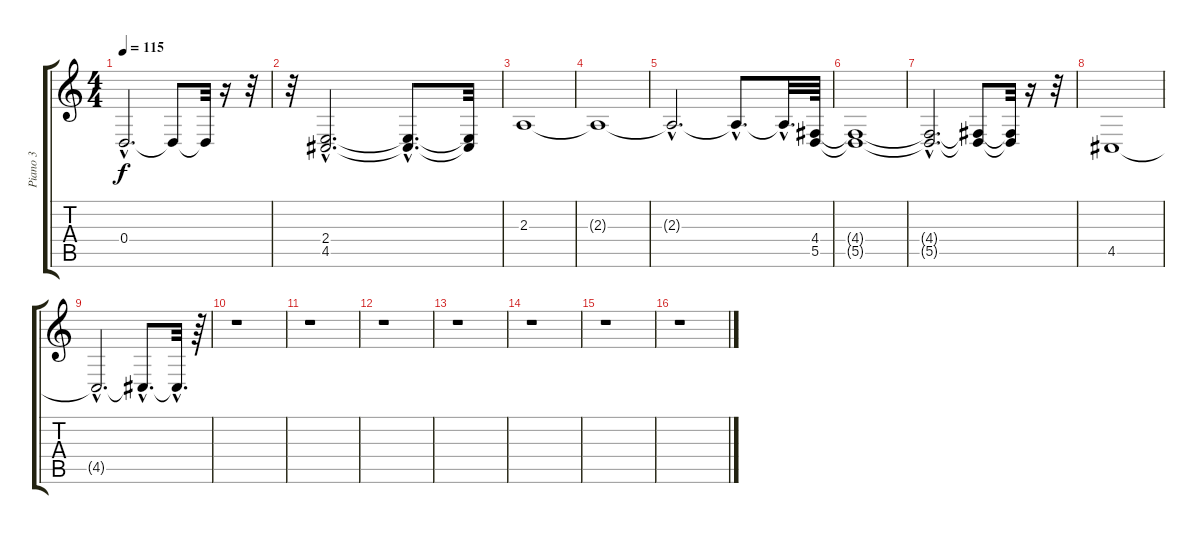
\track ("Piano 3" "Piano 3") {instrument acousticgrandpiano}
\staff {score tabs}
\tuning (E4 B3 G3 D3 A2 E2) {hide}
\ts (4 4)
\tempo 115
\clef g2
\ks c
0.4{hac t}.2{d dy f} 0.4{t}.8 0.4{t}.32 r.16 r.32 |
r.32 (2.4{hac} 4.5{hac}).2{d} (2.4{hac t} 4.5{hac t}).8{d} (2.4{t} 4.5{t}).32 |
2.3.1 |
2.3{t}.1 |
2.3{hac t}.2{d} 2.3{hac t}.8{d} 2.3{hac t}.32{d} (4.4 5.5).64 |
(4.4{t} 5.5{t}).1 |
(4.4{hac t} 5.5{hac t}).2{d} (4.4{t} 5.5{t}).8 (4.4{t} 5.5{t}).32 r.16 r.32 |
4.5.1 |
4.5{hac t}.2{d} 4.5{hac t}.8{d} 4.5{hac t}.32{d} r.64 |
r.1 |
r.1 |
r.1 |
r.1 |
r.1 |
r.1 |
r.1
